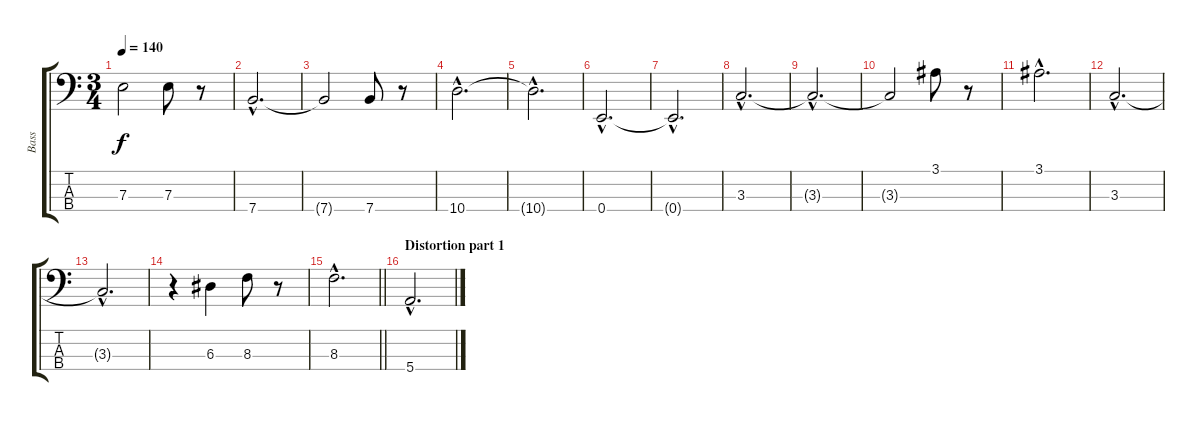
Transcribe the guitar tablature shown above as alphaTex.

\track ("Bass" "Bass") {instrument electricbasspick}
\staff {score tabs}
\tuning (G2 D2 A1 E1) {hide}
\ts (3 4)
\tempo 140
\clef f4
\ks c
7.3{t}.2{dy f} 7.3.8 r.8 |
7.4{hac}.2{d} |
7.4{t}.2 7.4.8 r.8 |
10.4{hac}.2{d} |
10.4{hac t}.2{d} |
0.4{hac}.2{d} |
0.4{hac t}.2{d} |
3.3{hac}.2{d} |
3.3{hac t}.2{d} |
3.3{t}.2 3.1.8 r.8 |
3.1{hac}.2{d} |
3.3{hac}.2{d} |
3.3{hac t}.2{d} |
r.4 6.3.4 8.3.8 r.8 |
\barLineRight lightlight
8.3{hac}.2{d} |
\section ("" "Distortion part 1")
5.4{hac}.2{d}
